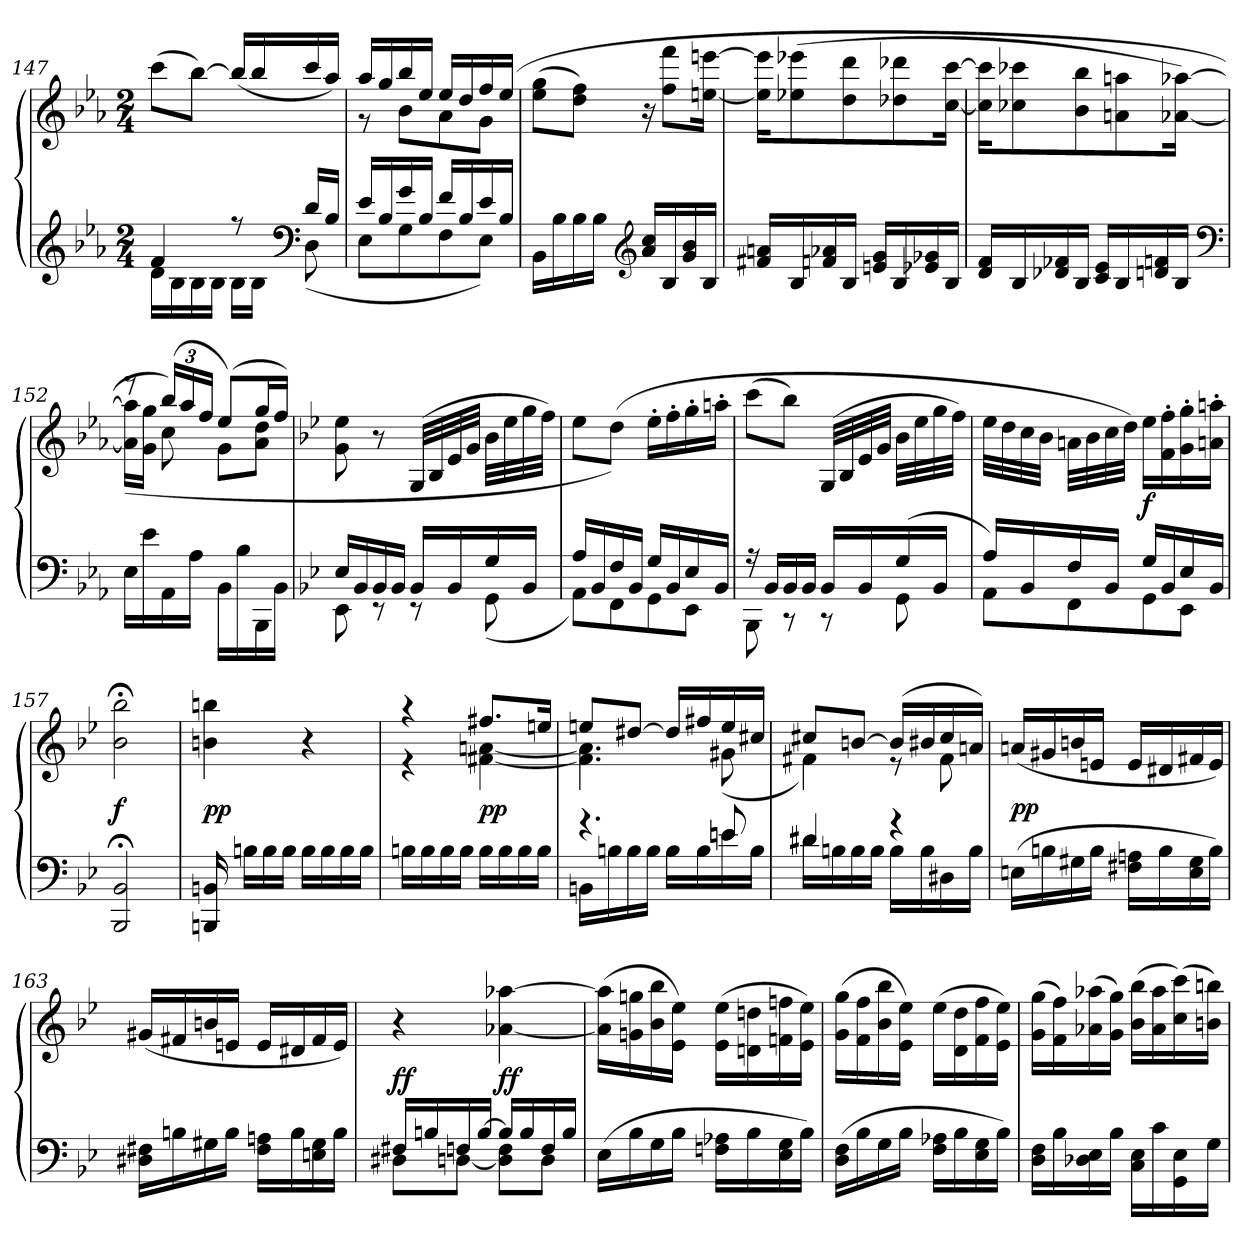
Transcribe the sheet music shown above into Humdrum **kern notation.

**kern	**kern	**dynam
*part1	*part1	*part1
*staff2	*staff1	*staff1/2
*clefG2	*clefG2	*
*k[b-e-a-]	*k[b-e-a-]	*
*E-:	*E-:	*
*M2/4	*M2/4	*
=147	=147	=147
*^	*	*
4f/	16d\LL	(8ccc\L	.
.	16B-\	.	.
.	16B-\	[8bb-\J)	.
.	16B-\JJ	.	.
8r	16B-\LL	(16bb-/LL]	.
.	16B-\JJ	16bb-/	.
*clefF4	*	*	*
16d/LL	(8D\	16ccc/	.
16B-/JJ	.	16aa-/JJ)	.
=148	=148	=148	=148
*	*	*^	*
16e-/LL	8E-\L	16aa-/LL	8r	.
16B-/	.	16gg/	.	.
16g/	8G\	16bb-/	8b-\L	.
16B-/JJ	.	16ee-/JJ	.	.
16f/LL	8F\	16ee-/LL	8a-\	.
16B-/	.	16dd/	.	.
16e-/	8E-\J)	16ff/	8g\J	.
16B-/JJ	.	(16ee-/JJ	.	.
*v	*v	*	*	*
*	*v	*v	*
=149	=149	=149
16BB-\LL	(8ee-\ 8gg\L	.
16B-\	.	.
16B-\	8dd\ 8ff\J)	.
16B-\JJ	.	.
*clefG2	*	*
16a-/ 16cc/LL	16r	.
16B-/	8ff\ 8fff\L	.
16g/ 16b-/	.	.
16B-/JJ	[16een\ [16eeen\Jk	.
=150	=150	=150
16f#X/ 16an/LL	16ee]\ 16eee]\KL	.
16B-/	(8ee-X\ 8eee-X\	.
16fn/ 16a-X/	.	.
16B-/JJ	8dd\ 8ddd\	.
16en/ 16g/LL	.	.
16B-/	8dd-X\ 8ddd-X\	.
16e-X/ 16g-X/	.	.
16B-/JJ	[16cc\ [16ccc\Jk	.
=151	=151	=151
16d/ 16f/LL	16cc]\ 16ccc]\KL	.
16B-/	8cc-X\ 8ccc-X\	.
16d-X/ 16f-X/	.	.
16B-/JJ	8b-\ 8bb-\	.
16c/ 16e-/LL	.	.
16B-/	8an\ 8aan\	.
16dn/ 16fn/	.	.
16B-/JJ	[16a-X\ [16aa-X\Jk)	.
*clefF4	*	*
=152	=152	=152
*	*^	*
16E-\LL	8r	(16a-]\ 16aa-]\LL	.
16e-\	.	16g\ 16gg\JJ	.
16AA-\	(24bb-/LL)	8cc\	.
.	24aa-/	.	.
16A-\JJ	.	.	.
.	24ff/JJ	.	.
16BB-\LL	(8ee-/L)	8g\L	.
16B-\	.	.	.
16BBB-\	16gg/L	8a-\ 8dd\J	.
16BB-\JJ	16ff/JJ)	.	.
*	*v	*v	*
=153	=153	=153
*k[b-e-]	*k[b-e-]	*
*^	*	*
16E-/LL	8EE-\	8g\ 8ee-\	.
16BB-/	.	.	.
16BB-/	8r	8r	.
16BB-/JJ	.	.	.
16BB-/LL	8r	(32G/LLL	.
.	.	32B-/	.
16BB-/	.	32e-/	.
.	.	32g/JJJ	.
16G/	(8GG\	32b-\LLL	.
.	.	32ee-\	.
16BB-/JJ	.	32gg\	.
.	.	32ff\JJJ)	.
=154	=154	=154	=154
16A/LL	8AA\L)	8ee-\L	.
16BB-/	.	.	.
16F/	8FF\	(8dd\J)	.
16BB-/JJ	.	.	.
16G/LL	8GG\	16ee-'\LL	.
16BB-/	.	16ff'\	.
16E-/	8EE-\J	16gg'\	.
16BB-/JJ	.	16aan'\JJ	.
=155	=155	=155	=155
16r	8BBB-\	(8ccc\L	.
16BB-/LL	.	.	.
16BB-/	8r	8bb-\J)	.
16BB-/JJ	.	.	.
16BB-/LL	8r	(32G/LLL	.
.	.	32B-/	.
16BB-/	.	32e-/	.
.	.	32g/JJJ	.
(16G/	8GG\	32b-\LLL	.
.	.	32ee-\	.
16BB-/JJ	.	32gg\	.
.	.	32ff\JJJ)	.
=156	=156	=156	=156
16A/LL)	8AA\L	32ee-\LLL	.
.	.	32dd\	.
16BB-/	.	32cc\	.
.	.	32b-\JJJ	.
16F/	8FF\	32an\LLL	.
.	.	32b-\	.
16BB-/JJ	.	32cc\	.
.	.	32dd\JJJ)	.
16G/LL	8GG\	16ee-\LL	f
16BB-/	.	16f'\ 16ff'\	.
16E-/	8EE-\J	16g'\ 16gg'\	.
16BB-/JJ	.	16an'\ 16aan'\JJ	.
*v	*v	*	*
=157	=157	=157
2BBB-;</ 2BB-;</	2b-;<\ 2bb-;<\	f
=158	=158	=158
16BBBn/ 16BBn/	4bn\ 4bbn\	pp
16Bn\LL	.	.
16B\	.	.
16B\JJ	.	.
16B\LL	4r	.
16B\	.	.
16B\	.	.
16B\JJ	.	.
=159	=159	=159
*	*^	*
16Bn\LL	4r	4r	.
16B\	.	.	.
16B\	.	.	.
16B\JJ	.	.	.
16B\LL	8.ff#X/L	[4f#X\ [4an\	pp
16B\	.	.	.
16B\	.	.	.
16B\JJ	16een/Jk	.	.
=160	=160	=160	=160
*^	*	*	*
4.r	16BBn\LL	8een/L	4.f#]\ 4.an]\	.
.	16Bn\	.	.	.
.	16B\	[8dd#X/J	.	.
.	16B\JJ	.	.	.
.	16B\LL	16dd#/LL]	.	.
.	16B\	16ff#X/	.	.
8en/	16en\	16ee/	(8g#X\	.
.	16B\JJ	16cc#X/JJ	.	.
=161	=161	=161	=161	=161
4d#X/	16d#X\LL	8cc#X/L	4f#X\)	.
.	16Bn\	.	.	.
.	16B\	[8bn/J	.	.
.	16B\JJ	.	.	.
4r	16B\LL	(16b/LL]	8r	.
.	16B\	16b#X/	.	.
.	16D#X\	16cc#/	8f#\	.
.	16B\JJ	16an/JJ)	.	.
*v	*v	*	*	*
*	*v	*v	*
=162	=162	=162
(16En\LL	(16an/LL	pp
16Bn\	16g#X/	.
16G#X\	16bn/	.
16B\JJ	16en/JJ	.
16F#X\ 16An\LL	16e/LL	.
16B\	16d#X/	.
16E\ 16G#\	16f#X/	.
16B\JJ)	16e/JJ)	.
=163	=163	=163
16D#X\ 16F#X\LL	(16g#X/LL	.
16Bn\	16f#X/	.
16G#X\	16bn/	.
16B\JJ	16en/JJ	.
16F#\ 16An\LL	16e/LL	.
16B\	16d#X/	.
16En\ 16G#\	16f#/	.
16B\JJ	16e/JJ)	.
=164	=164	=164
*^	*	*
16F#X/LL	8D#X\L	4r	ff
16Bn/	.	.	.
16Fn/	[8Dn\J	.	.
[16B/JJ	.	.	.
16B/LL]	8D]\ 8F\L	[4a-X\ [4aa-X\	ff
16B/	.	.	.
16F/	8D\J	.	.
16B/JJ	.	.	.
*v	*v	*	*
=165	=165	=165
(16E-\LL	(16a-]\ 16aa-]\LL	.
16B-\	16gn\ 16ggn\	.
16G\	16b-\ 16bb-\	.
16B-\JJ	16e-\ 16ee-\JJ)	.
16Fn\ 16A-X\LL	(16e-\ 16ee-\LL	.
16B-\	16dn\ 16ddn\	.
16E-\ 16G\	16fn\ 16ffn\	.
16B-\JJ)	16e-\ 16ee-\JJ)	.
=166	=166	=166
(16D\ 16F\LL	(16g\ 16gg\LL	.
16B-\	16f\ 16ff\	.
16G\	16b-\ 16bb-\	.
16B-\JJ	16e-\ 16ee-\JJ)	.
16F\ 16A-X\LL	(16ee-\LL	.
16B-\	16d\ 16dd\	.
16E-\ 16G\	16f\ 16ff\	.
16B-\JJ)	16e-\ 16ee-\JJ)	.
=167	=167	=167
16D\ 16F\LL	(16g\ 16gg\LL	.
16B-\	16f\ 16ff\)	.
16D-X\ 16E-\	(16a-X\ 16aa-X\	.
16B-\JJ	16g\ 16gg\JJ)	.
16C\ 16E-\LL	(16b-\ 16bb-\LL	.
16c\	16a-\ 16aa-\	.
16GG\ 16E-\	(16cc\ 16ccc\)	.
16G\JJ	16bn\ 16bbn\JJ)	.
=	=	=
*-	*-	*-
